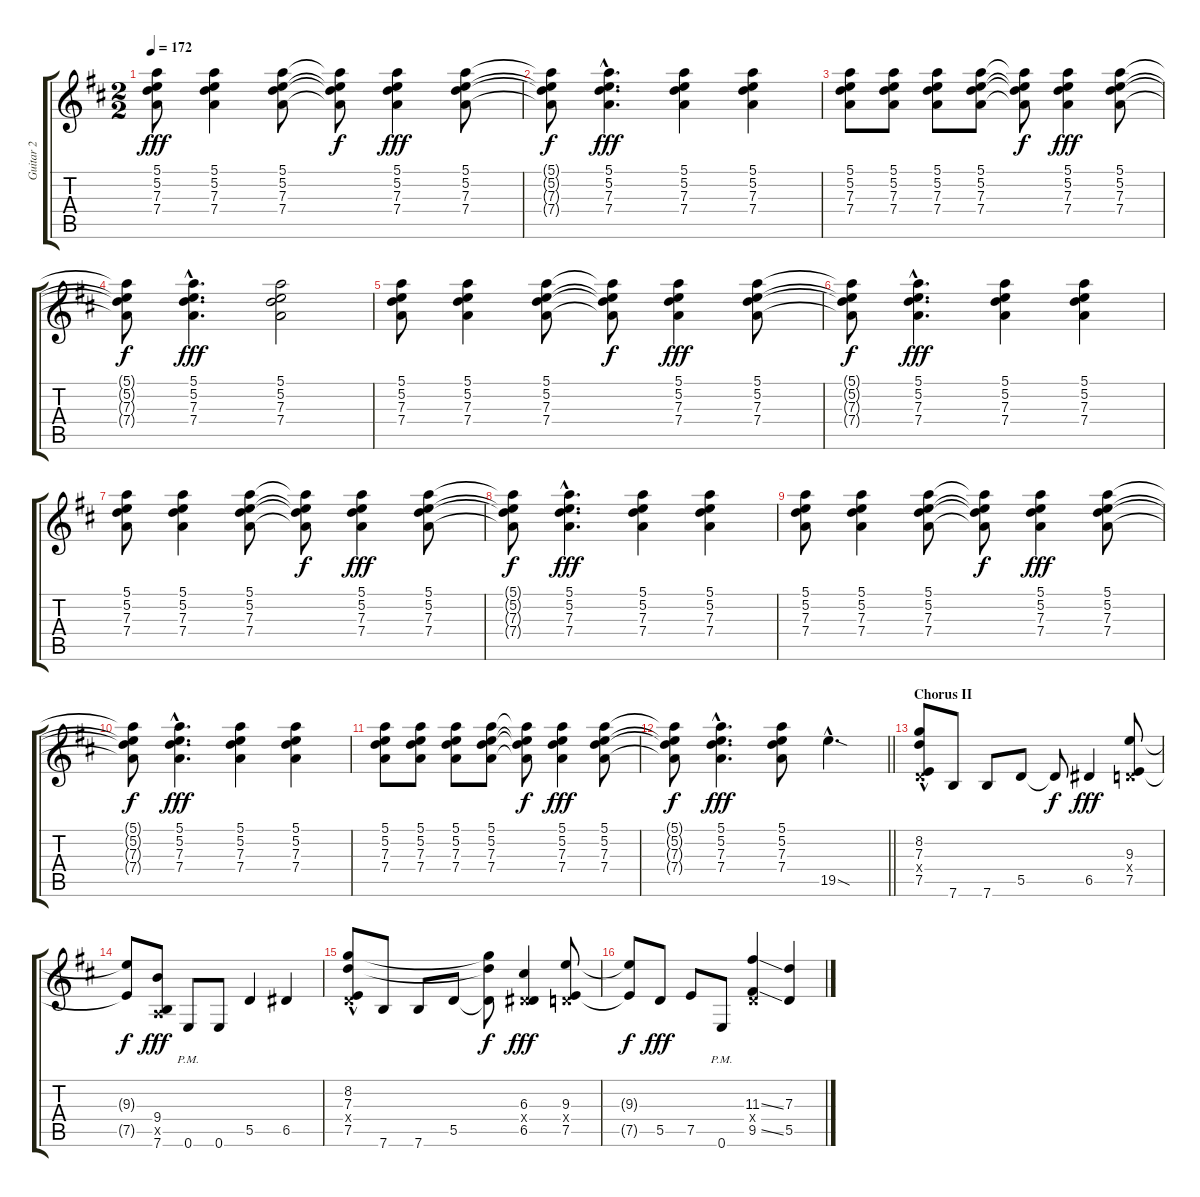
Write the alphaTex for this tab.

\track ("Guitar 2" "Guitar 2") {instrument overdrivenguitar}
\staff {score tabs}
\tuning (E4 B3 G3 D3 A2 E2) {hide}
\ts (2 2)
\tempo 172
\clef g2
\ks d
(5.1 5.2 7.3 7.4).8{dy fff} (5.1 5.2 7.3 7.4).4 (5.1 5.2 7.3 7.4).8 (5.1{t} 5.2{t} 7.3{t} 7.4{t}).8{dy f} (5.1 5.2 7.3 7.4).4{dy fff} (5.1 5.2 7.3 7.4).8 |
(5.1{t} 5.2{t} 7.3{t} 7.4{t}).8{dy f} (5.1{hac} 5.2{hac} 7.3{hac} 7.4{hac}).4{d dy fff} (5.1 5.2 7.3 7.4).4 (5.1 5.2 7.3 7.4).4 |
(5.1 5.2 7.3 7.4).8 (5.1 5.2 7.3 7.4).8 (5.1 5.2 7.3 7.4).8 (5.1 5.2 7.3 7.4).8 (5.1{t} 5.2{t} 7.3{t} 7.4{t}).8{dy f} (5.1 5.2 7.3 7.4).4{dy fff} (5.1 5.2 7.3 7.4).8 |
(5.1{t} 5.2{t} 7.3{t} 7.4{t}).8{dy f} (5.1{hac} 5.2{hac} 7.3{hac} 7.4{hac}).4{d dy fff} (5.1 5.2 7.3 7.4).2 |
(5.1 5.2 7.3 7.4).8 (5.1 5.2 7.3 7.4).4 (5.1 5.2 7.3 7.4).8 (5.1{t} 5.2{t} 7.3{t} 7.4{t}).8{dy f} (5.1 5.2 7.3 7.4).4{dy fff} (5.1 5.2 7.3 7.4).8 |
(5.1{t} 5.2{t} 7.3{t} 7.4{t}).8{dy f} (5.1{hac} 5.2{hac} 7.3{hac} 7.4{hac}).4{d dy fff} (5.1 5.2 7.3 7.4).4 (5.1 5.2 7.3 7.4).4 |
(5.1 5.2 7.3 7.4).8 (5.1 5.2 7.3 7.4).4 (5.1 5.2 7.3 7.4).8 (5.1{t} 5.2{t} 7.3{t} 7.4{t}).8{dy f} (5.1 5.2 7.3 7.4).4{dy fff} (5.1 5.2 7.3 7.4).8 |
(5.1{t} 5.2{t} 7.3{t} 7.4{t}).8{dy f} (5.1{hac} 5.2{hac} 7.3{hac} 7.4{hac}).4{d dy fff} (5.1 5.2 7.3 7.4).4 (5.1 5.2 7.3 7.4).4 |
(5.1 5.2 7.3 7.4).8 (5.1 5.2 7.3 7.4).4 (5.1 5.2 7.3 7.4).8 (5.1{t} 5.2{t} 7.3{t} 7.4{t}).8{dy f} (5.1 5.2 7.3 7.4).4{dy fff} (5.1 5.2 7.3 7.4).8 |
(5.1{t} 5.2{t} 7.3{t} 7.4{t}).8{dy f} (5.1{hac} 5.2{hac} 7.3{hac} 7.4{hac}).4{d dy fff} (5.1 5.2 7.3 7.4).4 (5.1 5.2 7.3 7.4).4 |
(5.1 5.2 7.3 7.4).8 (5.1 5.2 7.3 7.4).8 (5.1 5.2 7.3 7.4).8 (5.1 5.2 7.3 7.4).8 (5.1{t} 5.2{t} 7.3{t} 7.4{t}).8{dy f} (5.1 5.2 7.3 7.4).4{dy fff} (5.1 5.2 7.3 7.4).8 |
\barLineRight lightlight
(5.1{t} 5.2{t} 7.3{t} 7.4{t}).8{dy f} (5.1{hac} 5.2{hac} 7.3{hac} 7.4{hac}).4{d dy fff} (5.1 5.2 7.3 7.4).8 19.5{sod hac}.4{d} |
\section ("" "Chorus II")
(8.2{hac} 7.3{hac} 0.4{x} 7.5{hac}).8 7.6.8 7.6.8 5.5.8 5.5{t}.8{dy f} 6.5.4{dy fff} (9.3 0.4{x} 7.5).8 |
(9.3{t} 7.5{t}).8{dy f} (9.4 0.5{x} 7.6).8{dy fff} 0.6{pm}.8 0.6.8 5.5.4 6.5.4 |
(8.2 7.3 0.4{x} 7.5{hac}).8 7.6.8 7.6.8 5.5.8 (8.2{t} 7.3{t} 5.5{t}).8{dy f} (6.3 0.4{x} 6.5).4{dy fff} (9.3 0.4{x} 7.5).8 |
(9.3{t} 7.5{t}).8{dy f} 5.5.8{dy fff} 7.5.8 0.6{pm}.8 (11.3{ss} 0.4{x} 9.5{ss}).4 (7.3 5.5).4
